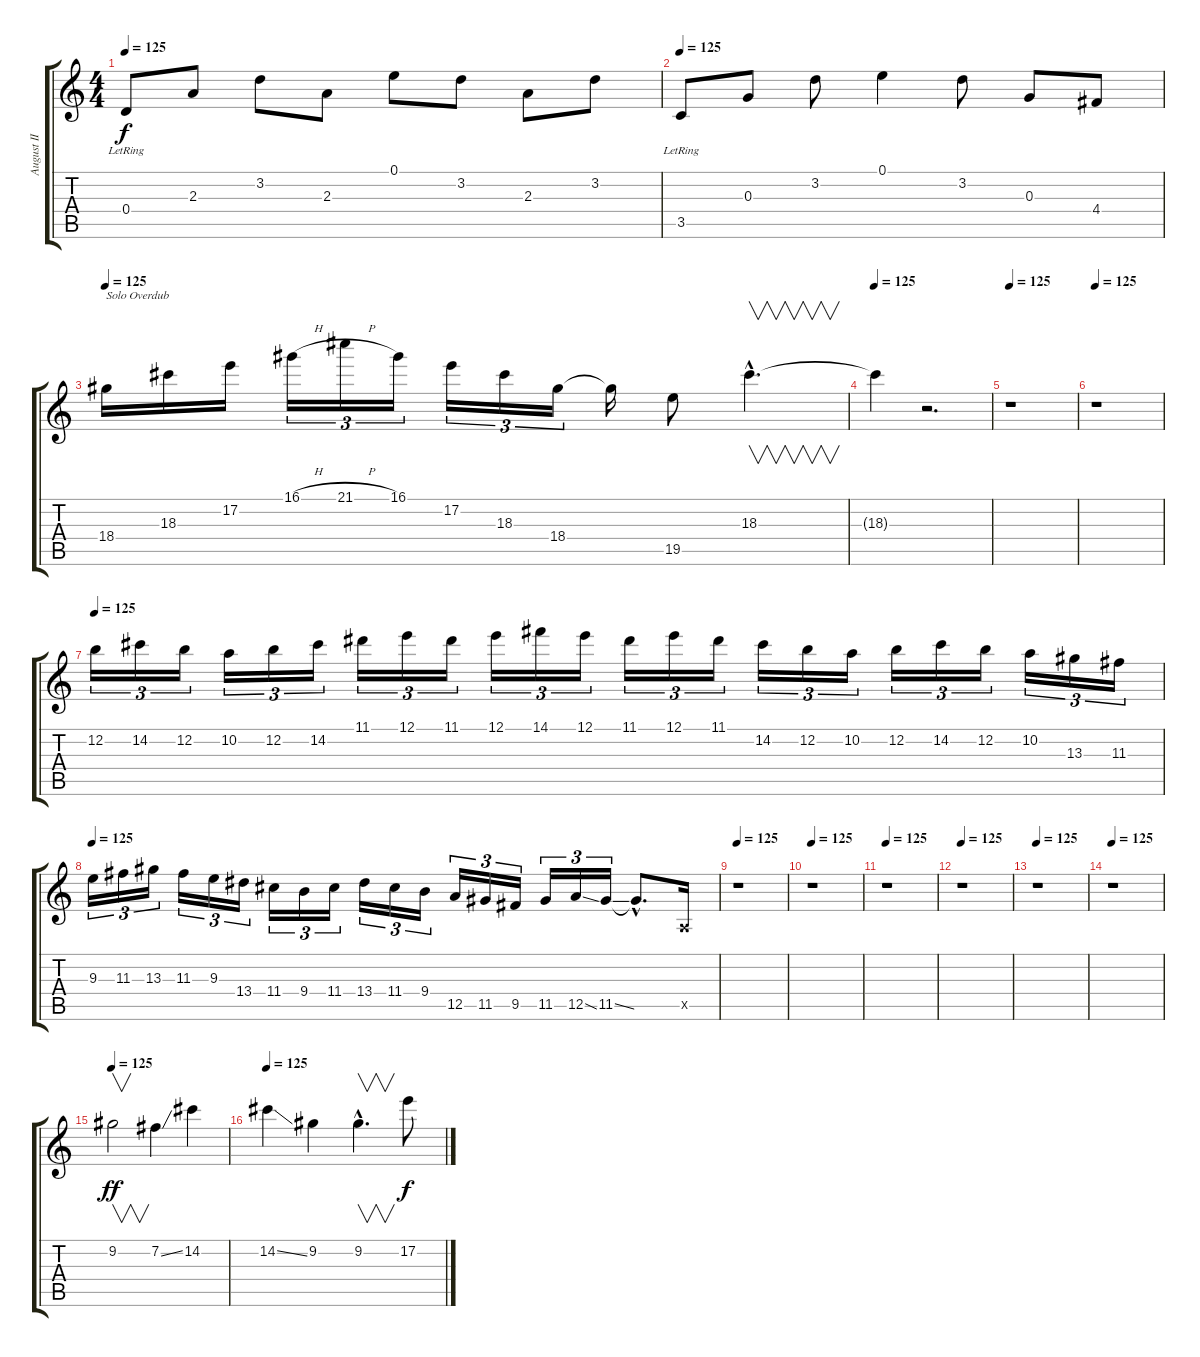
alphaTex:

\track ("August II" "August II") {instrument distortionguitar}
\staff {score tabs}
\tuning (E4 B3 G3 D3 A2 E2) {hide}
\ts (4 4)
\tempo 125
\clef g2
\ks c
0.4{lr}.8{dy f volume 12 instrument acousticguitarsteel} 2.3.8 3.2.8 2.3.8 0.1.8 3.2.8 2.3.8 3.2.8 |
\tempo 125
3.5{lr}.8 0.3.8 3.2.8 0.1.4 3.2.8 0.3.8 4.4.8 |
\tempo 125
18.4.16{txt "Solo Overdub" volume 14 instrument distortionguitar} 18.3.16 17.2.16 16.1{h}.16{tu (3 2)} 21.1{h}.16{tu (3 2)} 16.1.16{tu (3 2)} 17.2.16{tu (3 2)} 18.3.16{tu (3 2)} 18.4.16{tu (3 2)} 18.4{t}.16 19.5.8 18.3{hac}.4{v d} |
\tempo 125
18.3{t}.4 r.2{d} |
\tempo 125
r.1 |
\tempo 125
r.1 |
\tempo 125
12.2.16{tu (3 2) volume 14 instrument distortionguitar} 14.2.16{tu (3 2)} 12.2.16{tu (3 2)} 10.2.16{tu (3 2)} 12.2.16{tu (3 2)} 14.2.16{tu (3 2)} 11.1.16{tu (3 2)} 12.1.16{tu (3 2)} 11.1.16{tu (3 2)} 12.1.16{tu (3 2)} 14.1.16{tu (3 2)} 12.1.16{tu (3 2)} 11.1.16{tu (3 2)} 12.1.16{tu (3 2)} 11.1.16{tu (3 2)} 14.2.16{tu (3 2)} 12.2.16{tu (3 2)} 10.2.16{tu (3 2)} 12.2.16{tu (3 2)} 14.2.16{tu (3 2)} 12.2.16{tu (3 2)} 10.2.16{tu (3 2)} 13.3.16{tu (3 2)} 11.3.16{tu (3 2)} |
\tempo 125
9.3.16{tu (3 2)} 11.3.16{tu (3 2)} 13.3.16{tu (3 2)} 11.3.16{tu (3 2)} 9.3.16{tu (3 2)} 13.4.16{tu (3 2)} 11.4.16{tu (3 2)} 9.4.16{tu (3 2)} 11.4.16{tu (3 2)} 13.4.16{tu (3 2)} 11.4.16{tu (3 2)} 9.4.16{tu (3 2)} 12.5.16{tu (3 2)} 11.5.16{tu (3 2)} 9.5.16{tu (3 2)} 11.5.16{tu (3 2)} 12.5{ss}.16{tu (3 2)} 11.5{ss}.16{tu (3 2)} 11.5{hac t}.8{d} 0.5{x}.16 |
\tempo 125
r.1 |
\tempo 125
r.1 |
\tempo 125
r.1 |
\tempo 125
r.1 |
\tempo 125
r.1 |
\tempo 125
r.1 |
\tempo 125
9.2.2{v dy ff} 7.2{ss}.4 14.2.4 |
\tempo 125
14.2{ss}.4 9.2.4 9.2{hac}.4{v d} 17.2.8{dy f}
